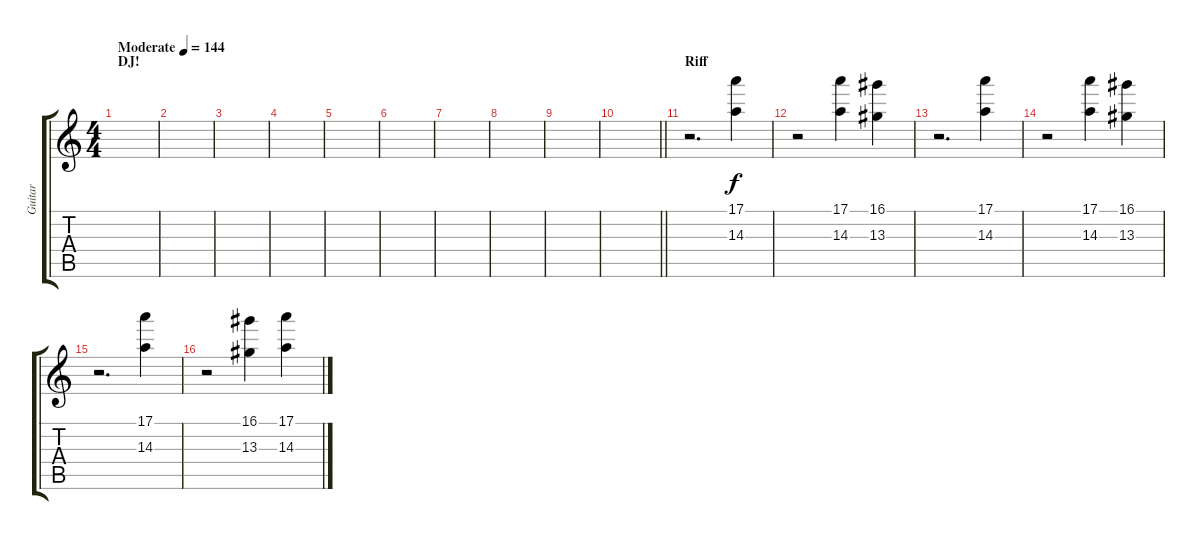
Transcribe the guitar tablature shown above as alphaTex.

\track ("Guitar" "Guitar") {instrument overdrivenguitar}
\staff {score tabs}
\tuning (E4 B3 G3 D3 A2 E2) {hide}
\ts (4 4)
\section ("" "DJ!")
\tempo (144 "Moderate")
\clef g2
\ks c
|
|
|
|
|
|
|
|
|
\barLineRight lightlight
|
\section ("" "Riff")
r.2{d} (17.1 14.3).4 |
r.2 (17.1 14.3).4 (16.1 13.3).4 |
r.2{d} (17.1 14.3).4 |
r.2 (17.1 14.3).4 (16.1 13.3).4 |
r.2{d} (17.1 14.3).4 |
r.2 (16.1 13.3).4 (17.1 14.3).4
